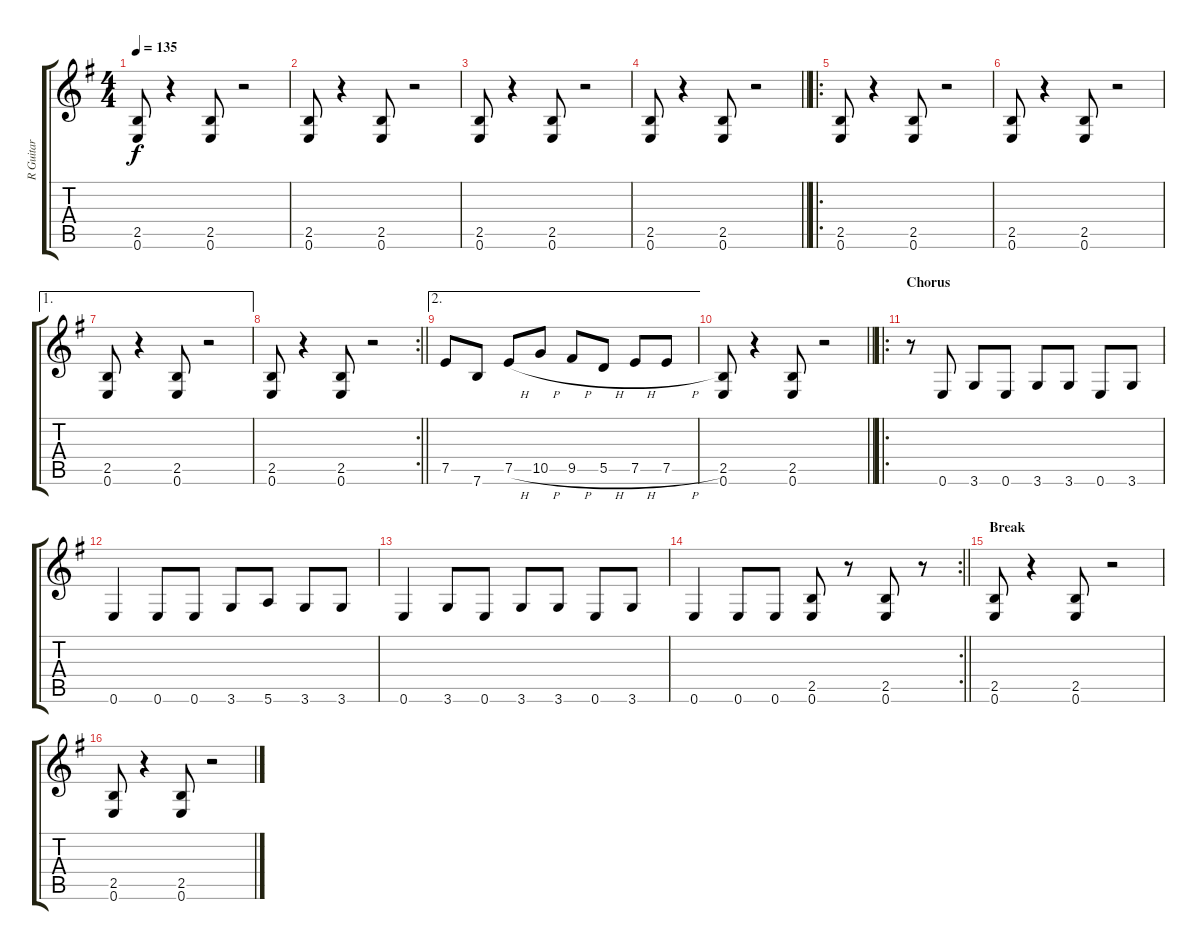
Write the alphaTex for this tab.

\track ("R Guitar" "R Guitar") {instrument overdrivenguitar}
\staff {score tabs}
\tuning (E4 B3 G3 D3 A2 E2) {hide}
\ts (4 4)
\tempo 135
\clef g2
\ks g
(2.5 0.6).8{dy f} r.4 (2.5 0.6).8 r.2 |
(2.5 0.6).8 r.4 (2.5 0.6).8 r.2 |
(2.5 0.6).8 r.4 (2.5 0.6).8 r.2 |
\barLineRight lightlight
(2.5 0.6).8 r.4 (2.5 0.6).8 r.2 |
\ro
(2.5 0.6).8 r.4 (2.5 0.6).8 r.2 |
(2.5 0.6).8 r.4 (2.5 0.6).8 r.2 |
\ae 1
(2.5 0.6).8 r.4 (2.5 0.6).8 r.2 |
\rc 2
\barLineRight lightlight
(2.5 0.6).8 r.4 (2.5 0.6).8 r.2 |
\ae 2
7.5.8 7.6.8 7.5{h}.8 10.5{h}.8 9.5{h}.8 5.5{h}.8 7.5{h}.8 7.5{h}.8 |
\barLineRight lightlight
(2.5 0.6).8 r.4 (2.5 0.6).8 r.2 |
\ro
\section ("" "Chorus")
r.8 0.6.8 3.6.8 0.6.8 3.6.8 3.6.8 0.6.8 3.6.8 |
0.6.4 0.6.8 0.6.8 3.6.8 5.6.8 3.6.8 3.6.8 |
0.6.4 3.6.8 0.6.8 3.6.8 3.6.8 0.6.8 3.6.8 |
\rc 2
\barLineRight lightlight
0.6.4 0.6.8 0.6.8 (2.5 0.6).8 r.8 (2.5 0.6).8 r.8 |
\section ("" "Break")
(2.5 0.6).8 r.4 (2.5 0.6).8 r.2 |
(2.5 0.6).8 r.4 (2.5 0.6).8 r.2
